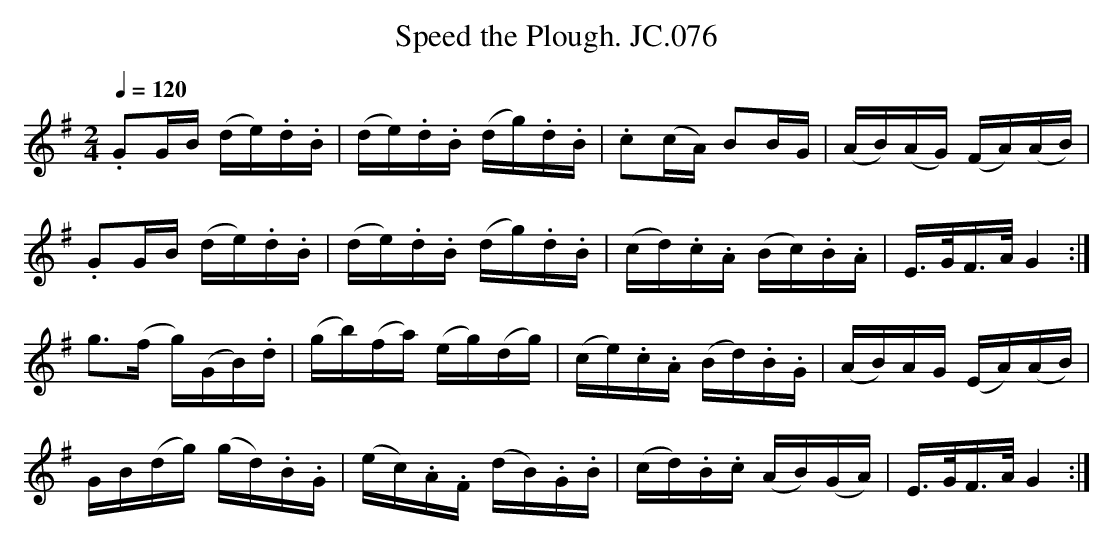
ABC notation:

X:1
T:Speed the Plough. JC.076
M:2/4
L:1/16
Q:1/4=120
K:G
.G2GB (de).d.B|(de).d.B (dg).d.B|\\
.c2(cA) B2BG|(AB)(AG) (FA)(AB)|
.G2GB (de).d.B|(de).d.B (dg).d.B|\\
(cd).c.A (Bc).B.A|E>GF>AG4:|
g3(f g)(GB).d|(gb)(fa) (eg)(dg)|\\
(ce).c.A (Bd).B.G|(AB)AG (EA)(AB)|
GB(dg) (gd).B.G|(ec).A.F (dB).G.B|\\
(cd).B.c (AB)(GA)|E>GF>AG4:|
